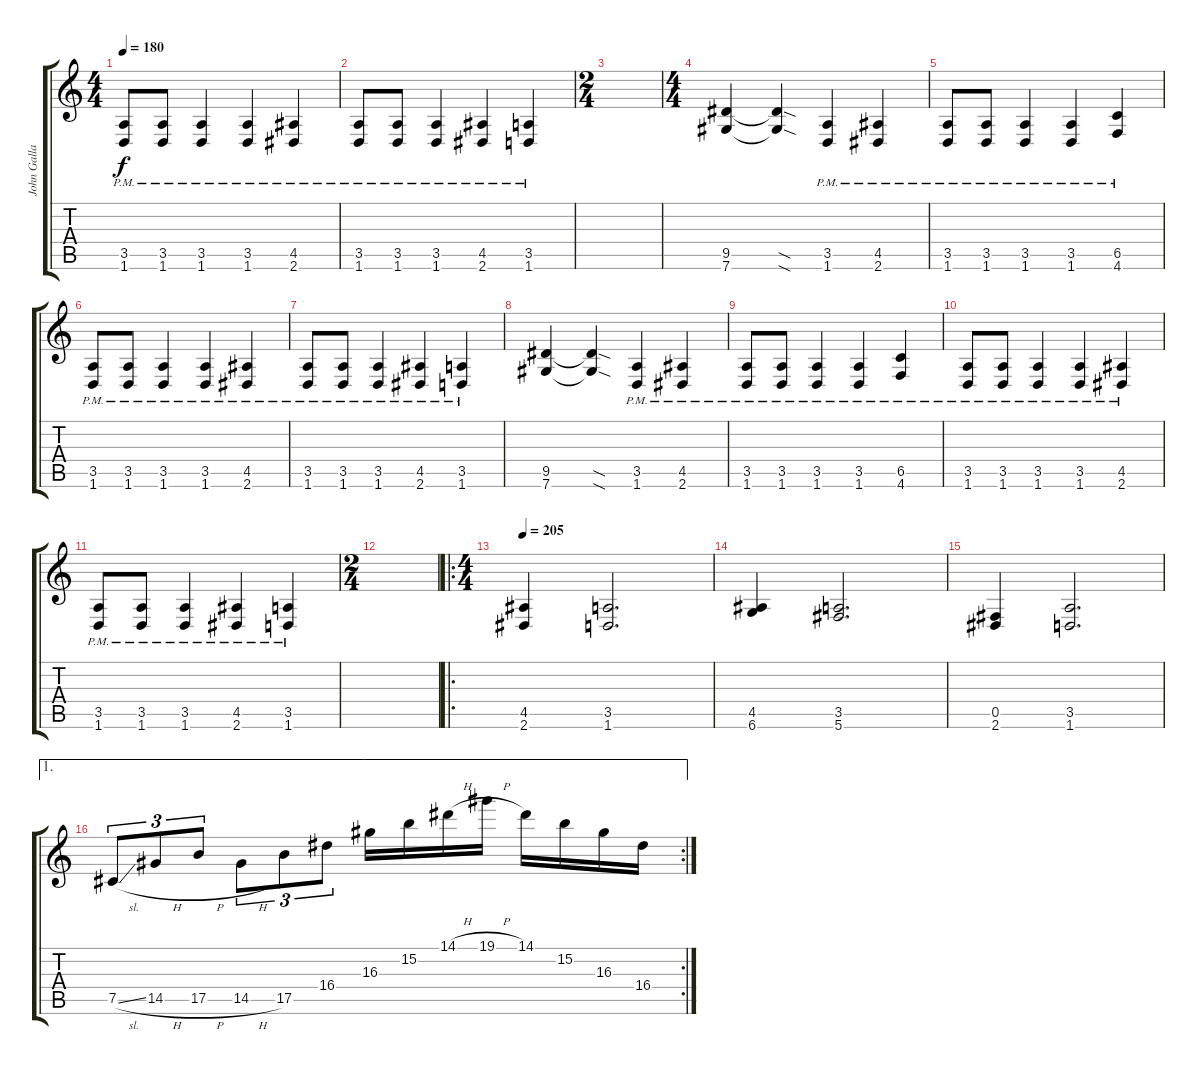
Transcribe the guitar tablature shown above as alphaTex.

\track ("John Gallagher" "John Galla") {instrument overdrivenguitar}
\staff {score tabs}
\tuning (Db4 Ab3 E3 B2 Gb2 Db2) {hide}
\ts (4 4)
\tempo 180
\clef g2
\ks c
(3.5{pm} 1.6{pm}).8{dy f} (3.5{pm} 1.6{pm}).8 (3.5{pm} 1.6{pm}).4 (3.5{pm} 1.6{pm}).4 (4.5{pm} 2.6{pm}).4 |
(3.5{pm} 1.6{pm}).8 (3.5{pm} 1.6{pm}).8 (3.5{pm} 1.6{pm}).4 (4.5{pm} 2.6{pm}).4 (3.5{pm} 1.6{pm}).4 |
\ts (2 4)
|
\ts (4 4)
(9.5 7.6).4 (9.5{sod t} 7.6{sod t}).4 (3.5{pm} 1.6{pm}).4 (4.5{pm} 2.6{pm}).4 |
(3.5{pm} 1.6{pm}).8 (3.5{pm} 1.6{pm}).8 (3.5{pm} 1.6{pm}).4 (3.5{pm} 1.6{pm}).4 (6.5{pm} 4.6{pm}).4 |
(3.5{pm} 1.6{pm}).8 (3.5{pm} 1.6{pm}).8 (3.5{pm} 1.6{pm}).4 (3.5{pm} 1.6{pm}).4 (4.5{pm} 2.6{pm}).4 |
(3.5{pm} 1.6{pm}).8 (3.5{pm} 1.6{pm}).8 (3.5{pm} 1.6{pm}).4 (4.5{pm} 2.6{pm}).4 (3.5{pm} 1.6{pm}).4 |
(9.5 7.6).4 (9.5{sod t} 7.6{sod t}).4 (3.5{pm} 1.6{pm}).4 (4.5{pm} 2.6{pm}).4 |
(3.5{pm} 1.6{pm}).8 (3.5{pm} 1.6{pm}).8 (3.5{pm} 1.6{pm}).4 (3.5{pm} 1.6{pm}).4 (6.5{pm} 4.6{pm}).4 |
(3.5{pm} 1.6{pm}).8 (3.5{pm} 1.6{pm}).8 (3.5{pm} 1.6{pm}).4 (3.5{pm} 1.6{pm}).4 (4.5{pm} 2.6{pm}).4 |
(3.5{pm} 1.6{pm}).8 (3.5{pm} 1.6{pm}).8 (3.5{pm} 1.6{pm}).4 (4.5{pm} 2.6{pm}).4 (3.5{pm} 1.6{pm}).4 |
\ts (2 4)
|
\ro
\ts (4 4)
\tempo 205
(4.5 2.6).4 (3.5 1.6).2{d} |
(4.5 6.6).4 (3.5 5.6).2{d} |
(0.5 2.6).4 (3.5 1.6).2{d} |
\ae 1
\rc 2
7.5{sl}.8{tu (3 2)} 14.5{h}.8{tu (3 2)} 17.5{h}.8{tu (3 2)} 14.5{h}.8{tu (3 2)} 17.5.8{tu (3 2)} 16.4.8{tu (3 2)} 16.3.16 15.2.16 14.1{h}.16 19.1{h}.16 14.1.16 15.2.16 16.3.16 16.4.16
